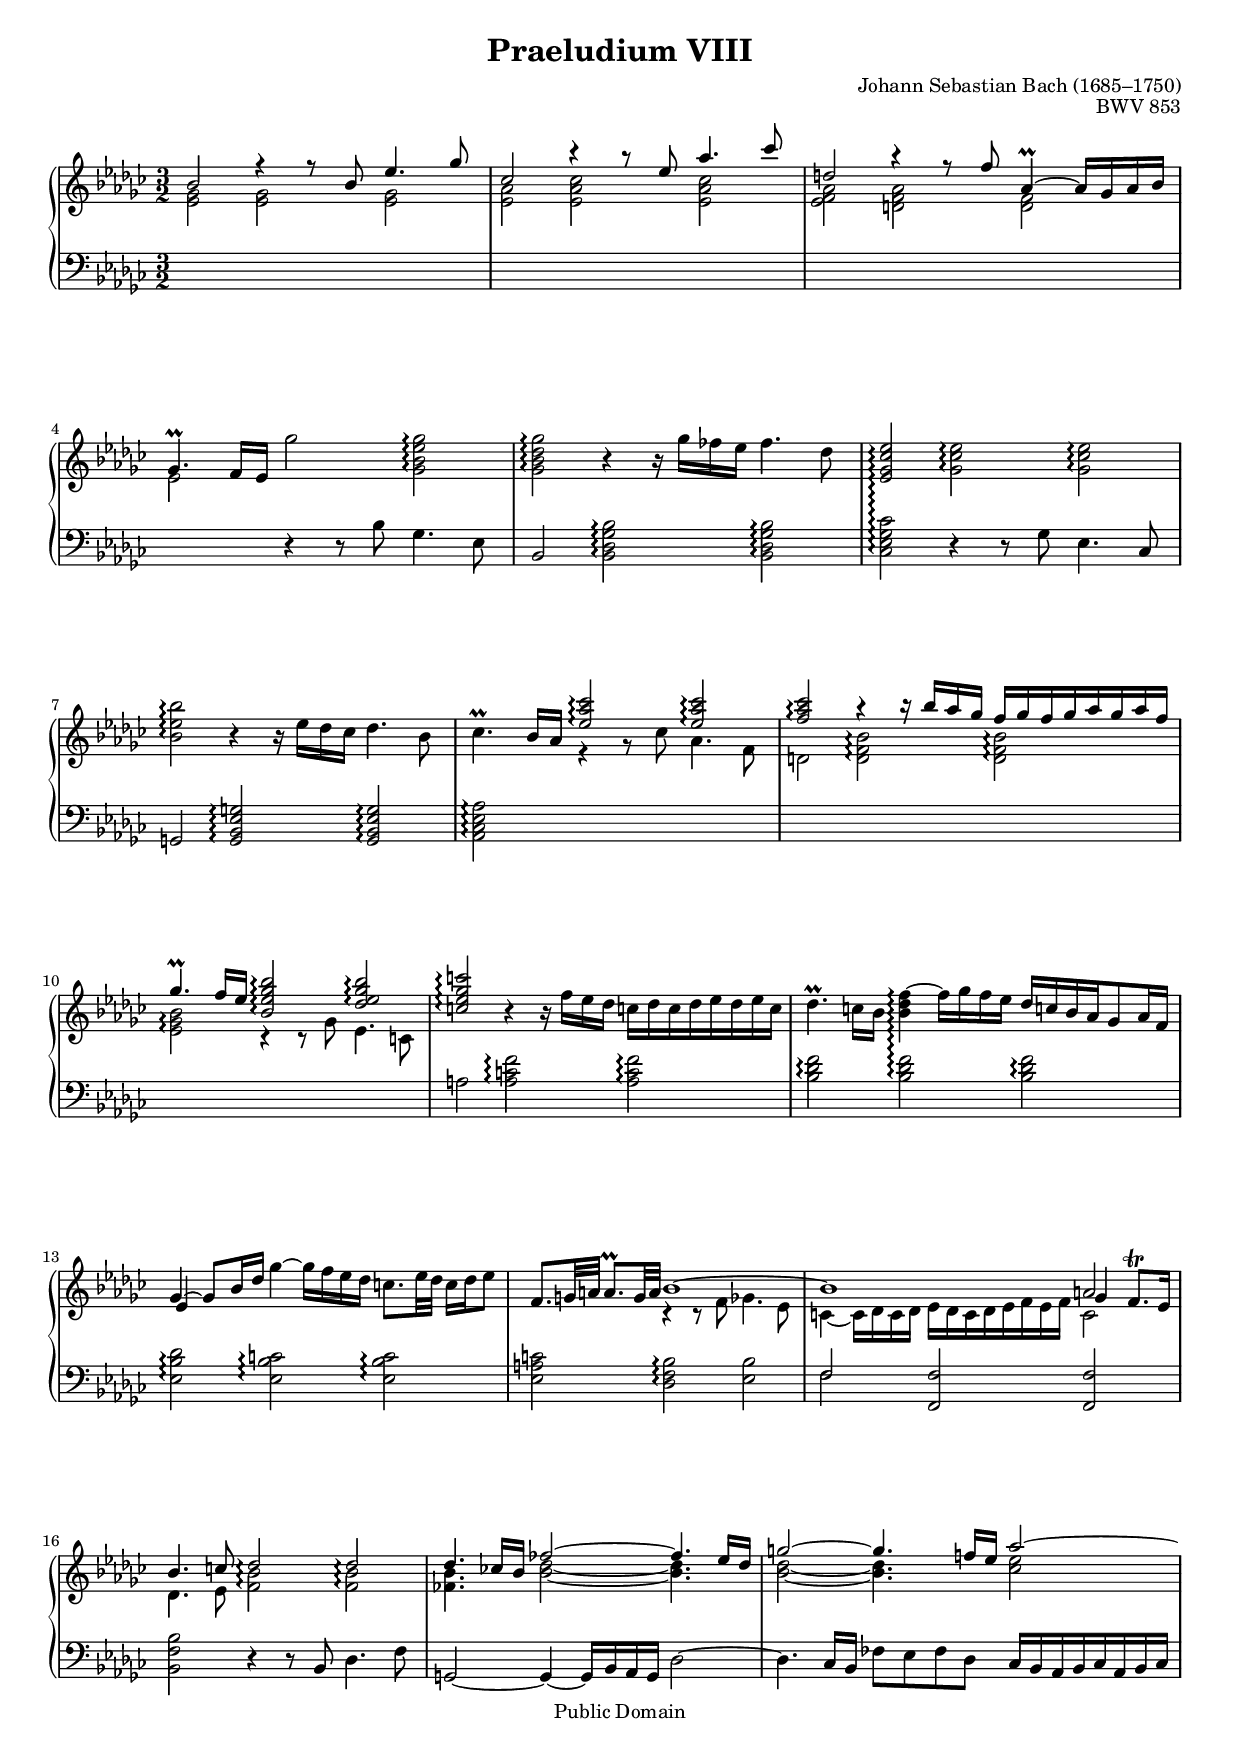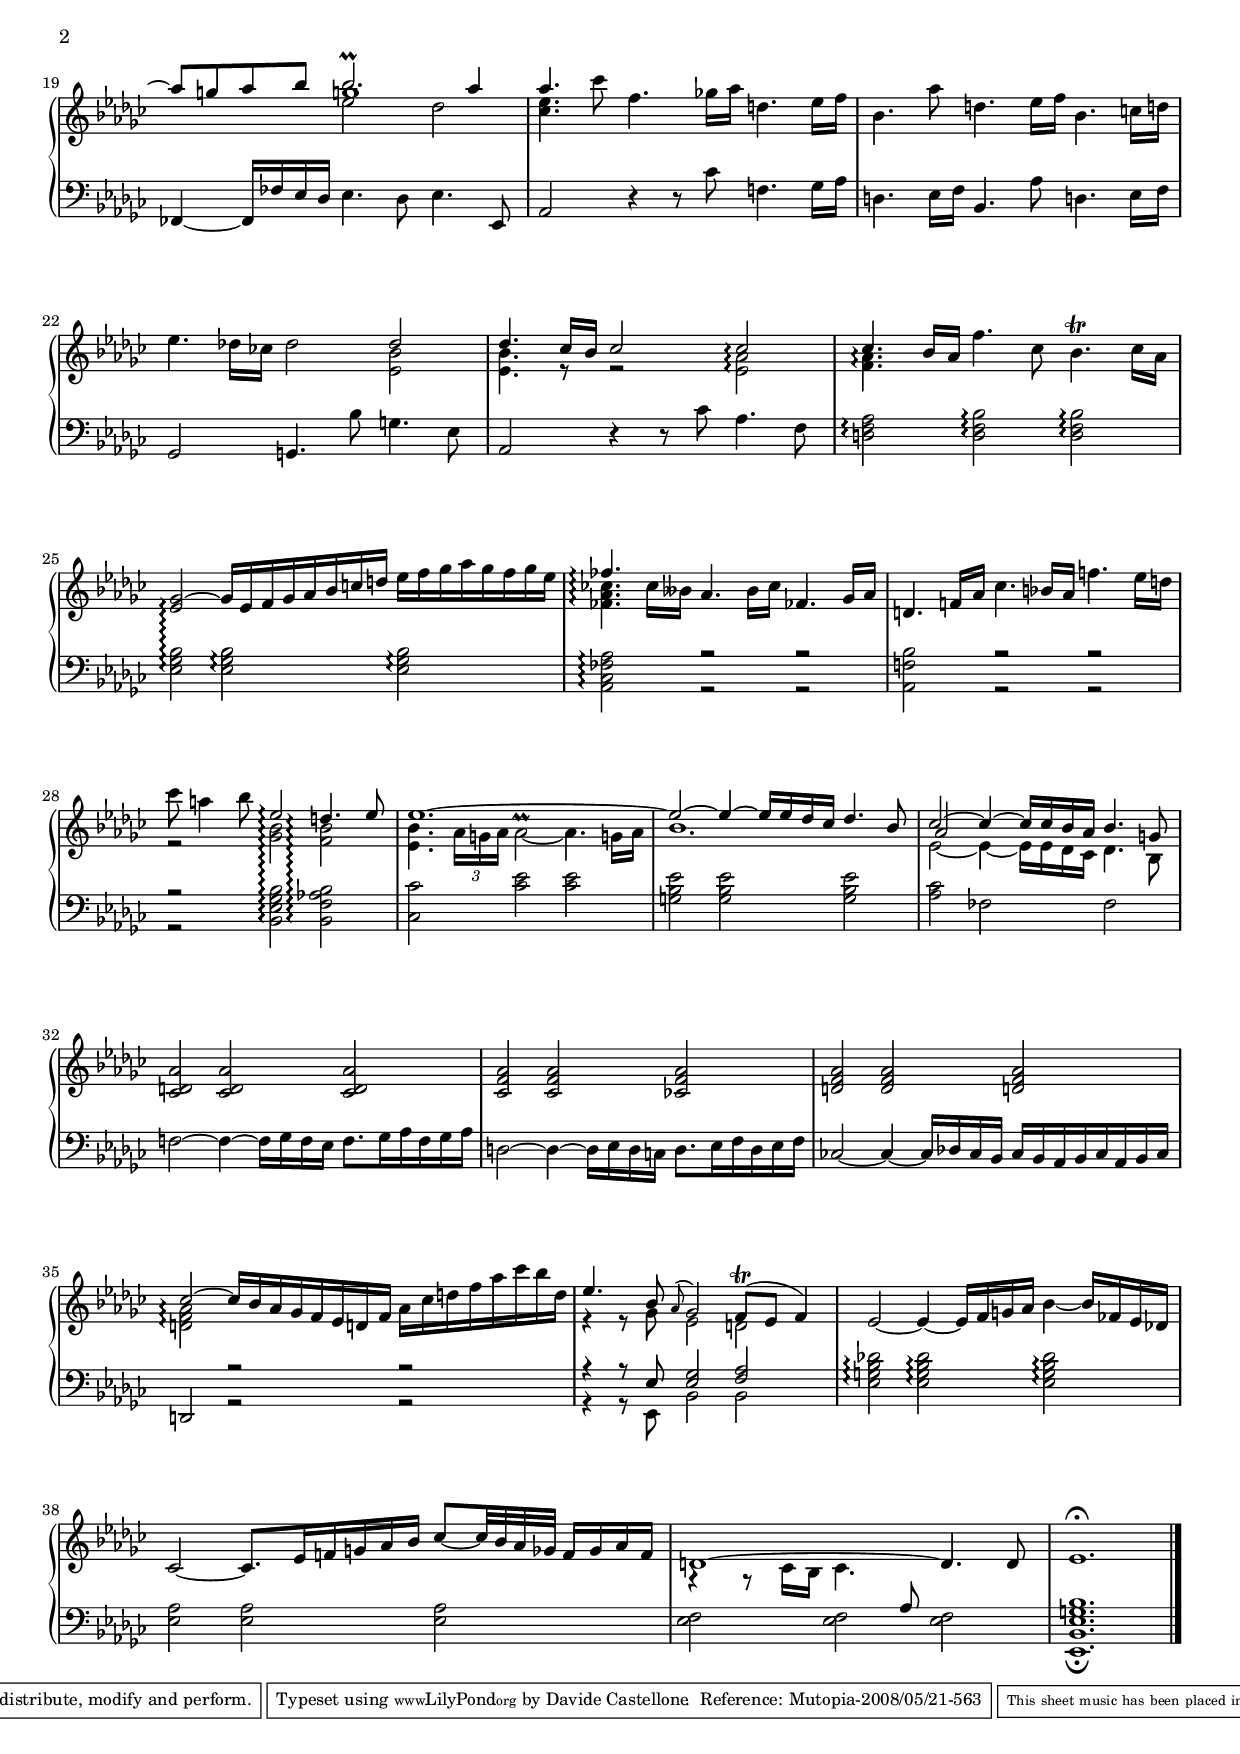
\version "2.10.10"
\include "italiano.ly"

\header {
  title =	"Praeludium VIII"
  opus = "BWV 853"
  composer = 	 "Johann Sebastian Bach (1685–1750)"
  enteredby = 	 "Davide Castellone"

  % mutopia headers.
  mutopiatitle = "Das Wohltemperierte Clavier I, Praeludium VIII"
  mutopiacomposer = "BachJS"
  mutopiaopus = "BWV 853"
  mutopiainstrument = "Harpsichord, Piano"
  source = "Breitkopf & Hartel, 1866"

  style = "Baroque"
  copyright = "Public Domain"
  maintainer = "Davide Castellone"
  mantainerweb = "www.liceonovello.it/Members/kastel/music"
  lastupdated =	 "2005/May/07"
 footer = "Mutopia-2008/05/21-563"
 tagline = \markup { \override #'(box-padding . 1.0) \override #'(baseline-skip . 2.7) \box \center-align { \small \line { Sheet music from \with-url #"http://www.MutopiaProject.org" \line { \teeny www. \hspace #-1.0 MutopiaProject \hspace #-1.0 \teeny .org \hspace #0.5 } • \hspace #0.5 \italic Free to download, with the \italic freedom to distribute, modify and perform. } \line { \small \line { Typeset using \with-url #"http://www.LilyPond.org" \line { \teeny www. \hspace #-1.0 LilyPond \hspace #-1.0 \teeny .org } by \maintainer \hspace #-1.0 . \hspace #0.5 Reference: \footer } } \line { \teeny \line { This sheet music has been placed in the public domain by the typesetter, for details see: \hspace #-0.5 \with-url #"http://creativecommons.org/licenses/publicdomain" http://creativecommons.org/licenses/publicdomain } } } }
}

#(set-global-staff-size 17)

acy = \set PianoStaff.connectArpeggios = ##t
acn = \set PianoStaff.connectArpeggios = ##f
staffOne = \change Staff = one
staffTwo = \change Staff = two

right = \relative do'' { \acy \stemUp \set Staff.tupletNumberFormatFunction = #'()
		sib2 r4 r8 sib mib4. solb8 |
		dob,2 r4 r8 mib lab4. dob8 |
		re,2 r4 r8 fa \once \override Tie #'direction = #UP lab,4\prall ~ lab16 solb lab sib |
		solb4.\prall fa16 mib \stemNeutral solb'2 <solb, sib mib solb>2\arpeggio |
		<solb sib reb solb>\arpeggio r4 r16 solb' fab mib fab4. reb8 |
	%5
		<mib, solb dob mib>2\arpeggio <solb dob mib>\arpeggio <solb dob mib>\arpeggio |
		<sib mib sib'>\arpeggio r4 r16 mib reb dob reb4. sib8 |
		dob4.\prall sib16 lab \stemUp <mib' lab dob>2\arpeggio <mib lab dob>\arpeggio |
		<fa lab dob>\arpeggio r4 r16 sib lab solb fa solb fa solb lab solb lab fa |
		solb4.\prall fa16 mib <sib mib solb sib>2\arpeggio <reb mib solb sib>\arpeggio |
	%10
		<do mib solb do>\arpeggio r4 r16 \stemNeutral fa mib reb do! reb do reb mib reb mib do |
		reb4.\prall do16 sib <<sib4\arpeggio reb4 fa4~\arpeggio>> fa16 solb fa mib reb do! sib lab solb8 lab16 fa |
		<< { solb4 ~ solb8 sib16 reb } \\ { \stemUp \shiftOn mib,4 } >>
			solb'4 ~ solb16 fa mib reb do8. mib32 reb do16 reb mib8 |
		fa,8. sol32 la la8.\prall sol32 la << { sib1 ~ } \\ { r4 r8 fa solb4. mib8 } >> |
		<< sib'1 \\ { do,4 ~ do16 reb do reb mib reb do reb mib fa mib fa } >>
			<< la2 \\ do,2 \\ { solb'4 fa8.\trill mib16 } >> |
	%15
		<< { sib'4. do8 reb2\arpeggio reb\arpeggio } \\
			{ reb,4. mib8 <fa sib>2\arpeggio <fa sib>\arpeggio } >> |
		<< { reb'4. dob16 sib fab'2 ~ fab4. mib16 reb } \\
			{ <fab, sib>4. s8 <sib reb>2 ~ <sib reb>4. } >> |
		<< { sol'2 ~ sol4. fa16 mib lab2 ~ } \\ { <sib, reb>2 ~ <sib reb>4. s8 <dob mib>2 } >>
		<< { lab'8 sol lab sib sib2.\prall lab4 } \\ { s2 mib reb } \\ { s2 sol!1 } >> |
		<< lab4. \\ <dob, mib> >> dob'8 fa,4. solb16 lab re,4. mib16 fa |
	%20
		sib,4. lab'8 re,4. mib16 fa sib,4. do16 re! |
		mib4. reb16 dob reb2 << reb \\ <mib, sib'> >> |
		<< { reb'4. dob16 sib dob2 dob\arpeggio } \\ { <mib, sib'>4. r8 r2 <mib lab>\arpeggio } >> |
			\acn \set Staff.connectArpeggios = ##t
		<< { dob'4.\arpeggio sib16 lab } \\
			{ <fa lab>4.\arpeggio } >> \acy fa'4. dob8 sib4.\trill dob16 lab |
		\tieUp <mib solb>2\arpeggio ~ solb16 mib fa solb lab sib do re mib fa solb lab solb fa solb mib |
			\tieNeutral \acn
	%25
		<< fab4.\arpeggio \\ <fab, lab dob>\arpeggio >> \acy
			dob'16 sibb lab4. sibb16 dob fab,!4. solb16 lab |
		re,4. fa16 lab dob4. sib16 lab fa'4. mib16 re |
		<< { \stemDown dob'8 la4 sib8 \stemUp mib,2\arpeggio re4.\arpeggio mib8 } \\
			{ r2 <solb, sib>2\arpeggio <fa sib>\arpeggio } >> |
		<< { mib'1. ~ } \\ { <mib, sib'>4. \times 2/3 { lab16 sol lab }
			\once \override Script #'extra-offset = #'(0 . -1.5) lab2 ~^\prall lab4. sol!16 lab } >> |
			%This may seem brutal but it's necessary         ^
		<< { mib'2 ~ mib4 ~ mib16 mib reb dob reb4. sib8 } \\ sib1. >> |
	%30
		<< { dob2 ~ dob4 ~ dob16 dob sib lab sib4. sol8 } \\
			{ mib2 ~ mib4 ~ mib16 mib reb dob reb4. sib8 } \\ lab'2 >>
		\repeat unfold 3 <dob, re lab'>2 |
		\repeat unfold 3 <dob fa lab> |
		\repeat unfold 3 <re fa lab> |
		<< { dob'2\arpeggio ~ dob16 sib lab solb fa mib re! fa } \\ <re fa lab>2\arpeggio >>
			lab'16 dob re fa lab dob sib re, |
	%35
		<< { mib4. sib8 \appoggiatura lab solb2 fa8(\trill mib fa4) } \\ { r4 r8 solb mib2 re2 } >> |
		mib2 ~ mib4 ~ mib16 fa sol lab sib4 ~ sib16 fab mib reb |
		dob2 ~ dob8. mib16 fa sol! lab sib dob8 ~ dob32 sib lab solb fa16 solb lab fa |
		<< { re1 ~ re4. re8 } \\ { solb,4\rest solb8\rest dob16 sib dob4. \staffTwo \stemUp lab8 } >> |
		mib'1.\fermata
	}

left = \relative do' { \staffOne \stemDown
		<mib solb>2 <mib solb> <mib solb> |
		<mib lab> <mib lab dob> <mib lab dob> |
		<mib fa lab> <re! fa lab> <re fa> |
		mib \staffTwo \stemNeutral r4 r8 sib8 solb4. mib8 |
		sib2 <sib reb solb sib>\arpeggio <sib reb solb sib>\arpeggio |
	%5
		<dob mib solb dob>\arpeggio r4 r8 solb'8 mib4. dob8 |
		sol!2 <sol sib mib sol>\arpeggio <sol sib mib sol>\arpeggio |
		<lab dob mib lab>\arpeggio \staffOne \stemDown r4 r8 dob''8 lab4. fa8 |
		re!2 <re fa sib>\arpeggio <re fa sib>\arpeggio |
		<mib solb sib>\arpeggio r4 r8 solb8 mib4. do!8 |
	%10
		\staffTwo \stemNeutral la!2 <la do! fa>\arpeggio <la do fa>\arpeggio |
		<sib reb fa>\arpeggio <sib reb fa>\arpeggio <sib reb fa>\arpeggio |
		<mib, sib' reb>\arpeggio <mib sib' do!>\arpeggio <mib sib' do>\arpeggio |
		<mib la do> <reb fa sib>\arpeggio <mib sib'> |
		<< fa \\ fa >> <fa, fa'> <fa fa'> |
	%15
		<sib fa' sib> r4 r8 sib8 reb4. fa8 |
		sol,2 ~ sol4 ~ sol16 sib lab sol reb'2 ~ |
		reb4. dob16 sib fab'8 mib fab reb dob16 sib lab sib dob lab sib dob |
		fab,4 ~ fab16 fab' mib reb mib4. reb8 mib4. mib,8 |
		lab2 r4 r8 dob'8 fa,4. solb16 lab |
	%20
		re,!4. mib16 fa sib,4. lab'8 re,!4. mib16 fa |
		solb,2 sol!4. sib'8 sol!4. mib8 |
		lab,2 r4 r8 dob'8 lab4. fa8 |
		<re! fa lab>2\arpeggio <re fa sib>\arpeggio <re fa sib>\arpeggio |
		\repeat unfold 3 <mib solb sib>\arpeggio |
	%25
		<lab, dob fab lab>\arpeggio << { r2 r2 } \\ { r2 r2 } >> |
		<lab fa' sib> << { r2 r2 } \\ { r2 r2 } >> |
		<< r2 \\ r2 >> <sib mib solb sib>\arpeggio <sib fa' lab sib>\arpeggio |
		<dob dob'> <dob' mib> <dob mib> |
		\repeat unfold 3 <sol sib mib> |
	%30
		<lab dob> fab fab |
		fa!2 ~ fa4 ~ fa16 solb fa mib fa8. solb16 lab fa solb lab |
		re,2 ~ re4 ~ re16 mib re do re8. mib16 fa re mib fa |
		dob2 ~ dob4 ~ dob16 reb dob sib dob sib lab sib dob lab sib dob |
		re,2 << { r2 r2 } \\ { r2 r2 } >> |
	%35
		<< { r4 r8 mib' <mib solb>2 <fa lab> } \\ { r4 r8 mib, sib'2 sib } >> |
		\repeat unfold 3 <mib sol sib reb>\arpeggio |
		\repeat unfold 3 <mib lab> |
		\repeat unfold 3 <mib fa> |
		<mib, sib' mib sol! sib>1._\fermata |
	}

\paper { between-system-padding = 2\mm between-system-space = 2\mm ragged-last-bottom = ##f after-title-space = 1\mm between-title-space = 0.2\mm indent = 0\mm print-page-number = ##t
%#(if (equal? paper-width (* 8.5 in)) (define system-count 13))
%#(if (equal? paper-width (* 210 mm)) (define system-count 13))
}

\score {
	 \context PianoStaff << #(set-accidental-style 'piano)
		\override PianoStaff.Arpeggio #'staff-position = #4.0
		\context Staff = "one" \with {\consists "Span_arpeggio_engraver"} { \set Staff.extraNatural = ##t
		\clef treble
		\key mib \minor
		\time 3/2
		\right
		\bar "|." }

		\context Staff = "two" { \set Staff.extraNatural = ##t
		\clef bass
		\key mib \minor
		\time 3/2
		\left
		\bar "|." }
	>>

	
  \midi {
    \context {
      \Score
      tempoWholesPerMinute = #(ly:make-moment 80 4)
      }
    }


	\layout { }
}
